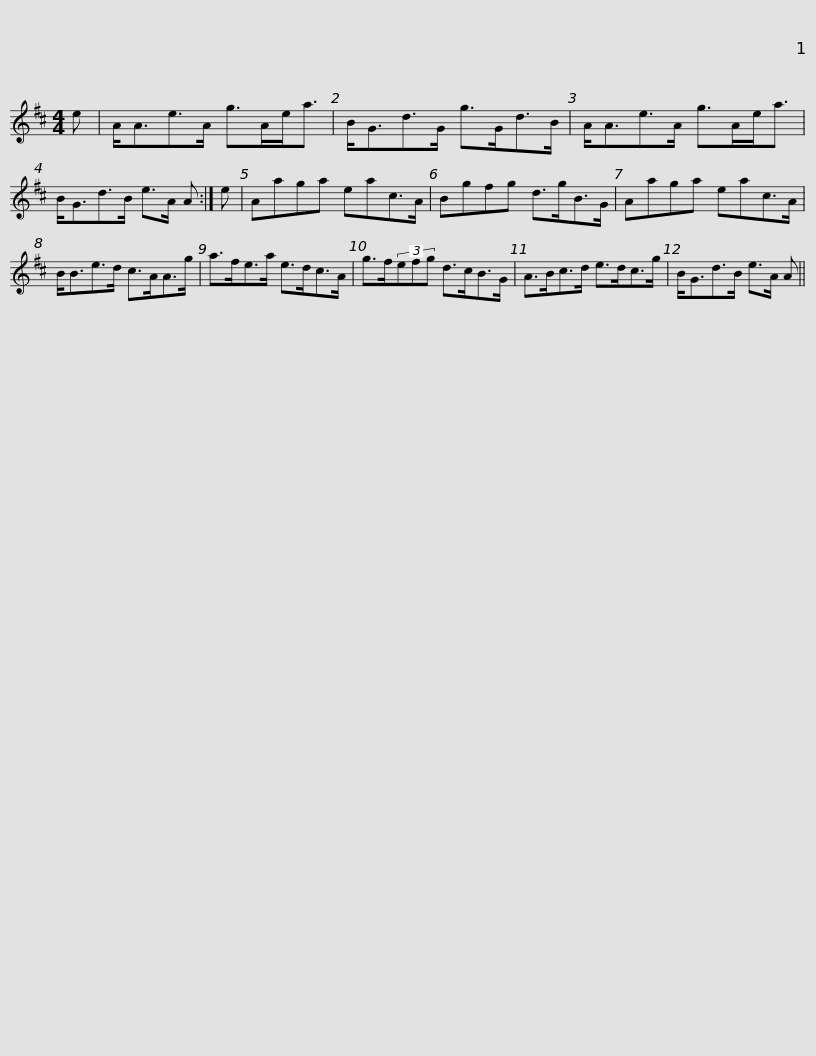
X:1
L:1/8
M:4/4
I:linebreak $
K:D
V:1 treble
V:1
 e | A<Ae>A g>Ae<a | B<Gd>G g>Gd>B | A<Ae>A g>Ae<a | B<Gd>B e>A A :| %5
 e |$ Aaga eac>A | Bgfg d>gB>G | Aaga eac>A | B<Be>d c>AA>g | %10
 a>fe>a e>dc>A |$ g>f(3efg d>cB>G | A>Bc>d e>dc>g | B<Gd>B e>A A || %14
